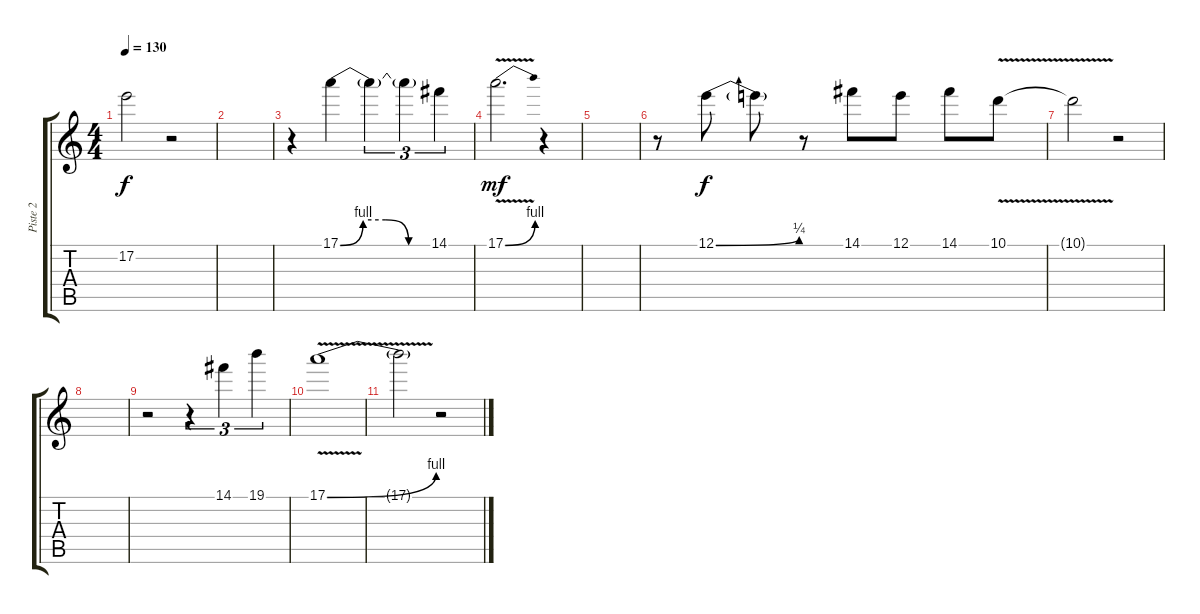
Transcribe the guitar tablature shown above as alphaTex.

\track ("Piste 2" "Piste 2") {instrument overdrivenguitar}
\staff {score tabs}
\tuning (E4 B3 G3 D3 A2 E2) {hide}
\ts (4 4)
\tempo 130
\clef g2
\ks c
17.2{t}.2{dy f} r.2 |
|
r.4 17.1{be (custom 0 0 15 4 30 4 45 0 60 0)}.4 17.1{t}.4{tu (3 2)} 17.1{t}.4{tu (3 2)} 14.1.4{tu (3 2)} |
17.1{be (bend 0 0 60 4) v}.2{d dy mf} r.4 |
|
r.8 12.1{be (bend 0 0 60 1)}.8{dy f} 12.1{t}.8 r.8 14.1.8 12.1.8 14.1.8 10.1{v}.8 |
10.1{v t}.2 r.2 |
|
r.2 r.4{tu (3 2)} 14.1.4{tu (3 2)} 19.1.4{tu (3 2)} |
17.1{be (bend 0 0 60 4) v}.1 |
17.1{t}.2 r.2
